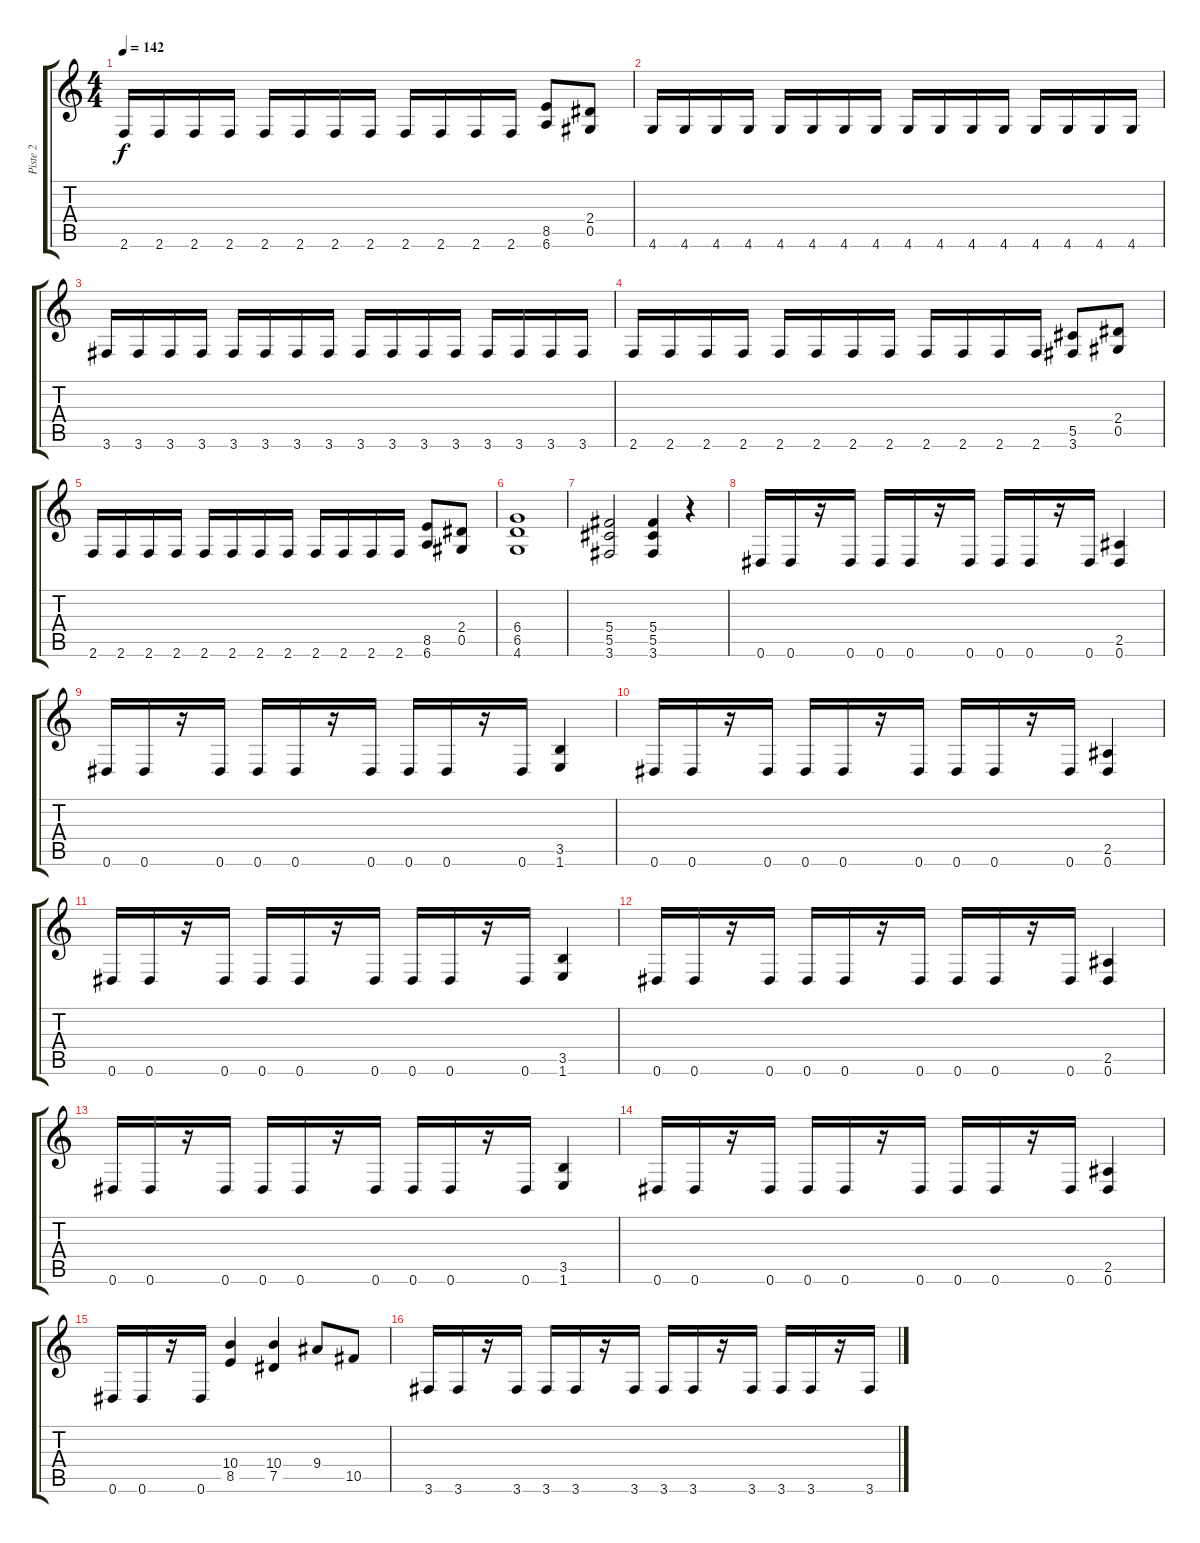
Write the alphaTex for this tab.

\track ("Piste 2" "Piste 2") {instrument distortionguitar}
\staff {score tabs}
\tuning (Eb4 Bb3 Gb3 Db3 Ab2 Eb2) {hide}
\ts (4 4)
\tempo 142
\clef g2
\ks c
2.6.16{dy f} 2.6.16 2.6.16 2.6.16 2.6.16 2.6.16 2.6.16 2.6.16 2.6.16 2.6.16 2.6.16 2.6.16 (8.5 6.6).8 (2.4 0.5).8 |
4.6.16 4.6.16 4.6.16 4.6.16 4.6.16 4.6.16 4.6.16 4.6.16 4.6.16 4.6.16 4.6.16 4.6.16 4.6.16 4.6.16 4.6.16 4.6.16 |
3.6.16 3.6.16 3.6.16 3.6.16 3.6.16 3.6.16 3.6.16 3.6.16 3.6.16 3.6.16 3.6.16 3.6.16 3.6.16 3.6.16 3.6.16 3.6.16 |
2.6.16 2.6.16 2.6.16 2.6.16 2.6.16 2.6.16 2.6.16 2.6.16 2.6.16 2.6.16 2.6.16 2.6.16 (5.5 3.6).8 (2.4 0.5).8 |
2.6.16 2.6.16 2.6.16 2.6.16 2.6.16 2.6.16 2.6.16 2.6.16 2.6.16 2.6.16 2.6.16 2.6.16 (8.5 6.6).8 (2.4 0.5).8 |
(6.4 6.5 4.6).1 |
(5.4 5.5 3.6).2 (5.4 5.5 3.6).4 r.4 |
0.6.16 0.6.16 r.16 0.6.16 0.6.16 0.6.16 r.16 0.6.16 0.6.16 0.6.16 r.16 0.6.16 (2.5 0.6).4 |
0.6.16 0.6.16 r.16 0.6.16 0.6.16 0.6.16 r.16 0.6.16 0.6.16 0.6.16 r.16 0.6.16 (3.5 1.6).4 |
0.6.16 0.6.16 r.16 0.6.16 0.6.16 0.6.16 r.16 0.6.16 0.6.16 0.6.16 r.16 0.6.16 (2.5 0.6).4 |
0.6.16 0.6.16 r.16 0.6.16 0.6.16 0.6.16 r.16 0.6.16 0.6.16 0.6.16 r.16 0.6.16 (3.5 1.6).4 |
0.6.16 0.6.16 r.16 0.6.16 0.6.16 0.6.16 r.16 0.6.16 0.6.16 0.6.16 r.16 0.6.16 (2.5 0.6).4 |
0.6.16 0.6.16 r.16 0.6.16 0.6.16 0.6.16 r.16 0.6.16 0.6.16 0.6.16 r.16 0.6.16 (3.5 1.6).4 |
0.6.16 0.6.16 r.16 0.6.16 0.6.16 0.6.16 r.16 0.6.16 0.6.16 0.6.16 r.16 0.6.16 (2.5 0.6).4 |
0.6.16 0.6.16 r.16 0.6.16 (10.4 8.5).4 (10.4 7.5).4 9.4.8 10.5.8 |
3.6.16 3.6.16 r.16 3.6.16 3.6.16 3.6.16 r.16 3.6.16 3.6.16 3.6.16 r.16 3.6.16 3.6.16 3.6.16 r.16 3.6.16
